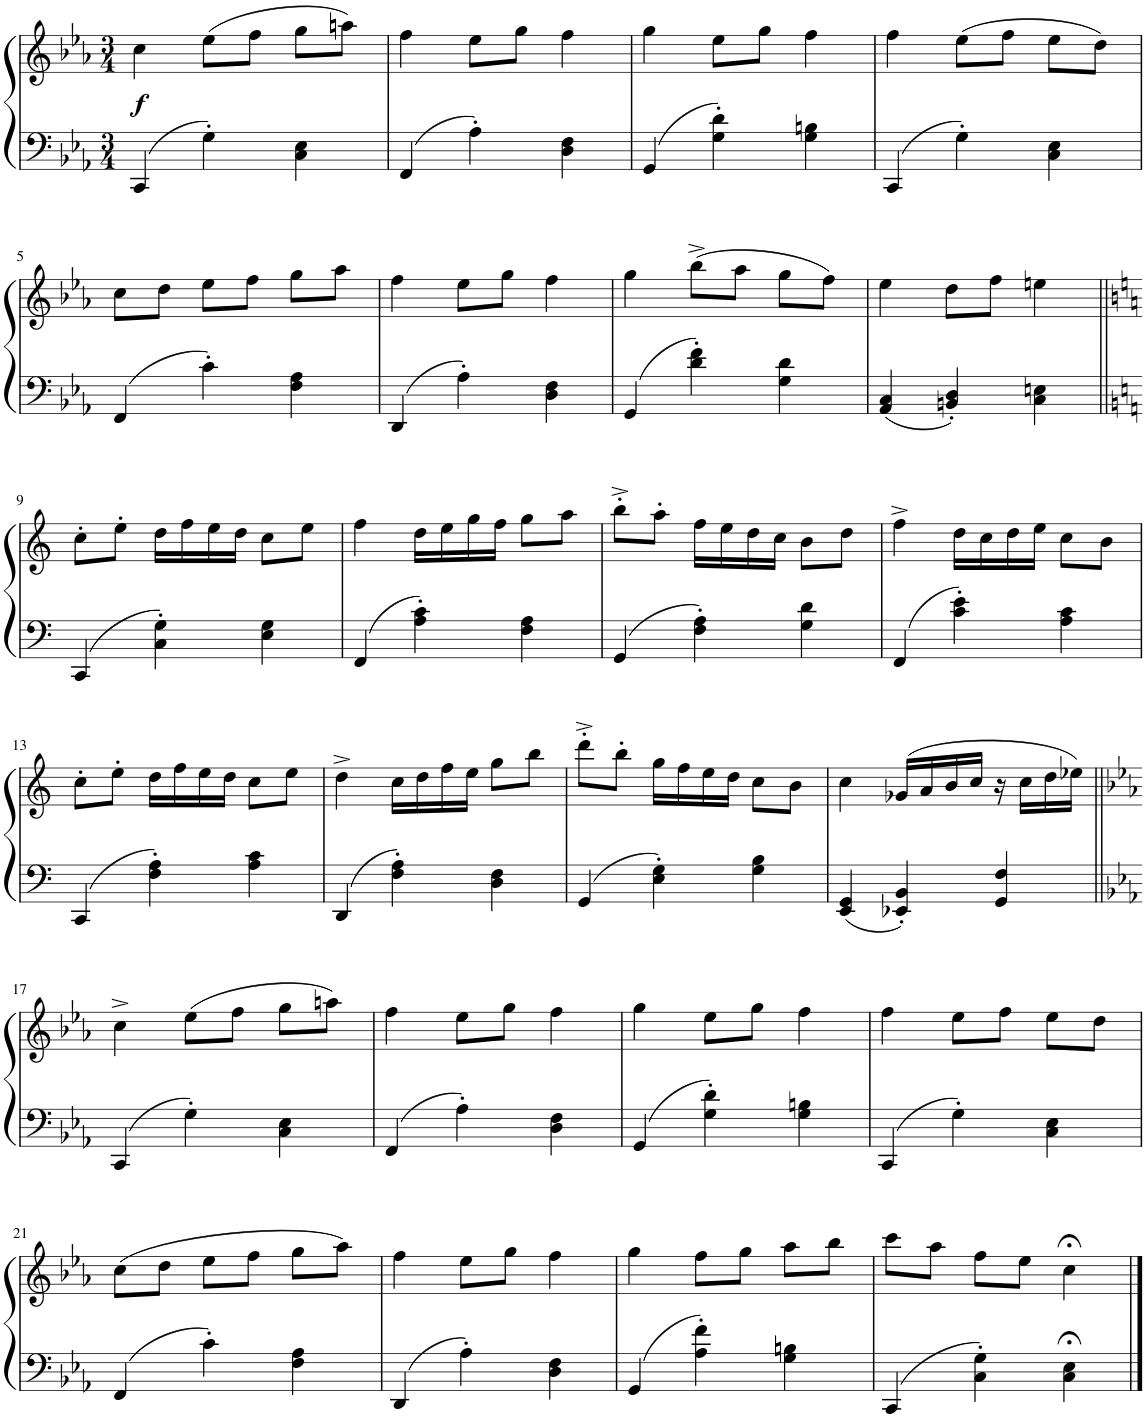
**kern	**kern	**dynam
*part1	*part1	*part1
*staff2	*staff1	*staff1/2
*I"ピアノ	*	*
*clefF4	*clefG2	*
*k[b-e-a-]	*k[b-e-a-]	*
*M3/4	*M3/4	*
=1	=1	=1
!	!	!LO:DY:b
4CC/	4cc\	f
4G'\	(8ee-\L	.
.	8ff\J	.
4C\ 4E-\	8gg\L	.
.	8aan\J)	.
=2	=2	=2
4FF/	4ff\	.
4A-'\	8ee-\L	.
.	8gg\J	.
4D\ 4F\	4ff\	.
=3	=3	=3
4GG/	4gg\	.
4G\' 4d\'	8ee-\L	.
.	8gg\J	.
4G\ 4Bn\	4ff\	.
=4	=4	=4
4CC/	4ff\	.
4G'\	(8ee-\L	.
.	8ff\J	.
4C\ 4E-\	8ee-\L	.
.	8dd\J)	.
!!LO:LB:g=z
=5	=5	=5
4FF/	8cc\L	.
.	8dd\J	.
4c'\	8ee-\L	.
.	8ff\J	.
4F\ 4A-\	8gg\L	.
.	8aa-\J	.
=6	=6	=6
4DD/	4ff\	.
4A-'\	8ee-\L	.
.	8gg\J	.
4D\ 4F\	4ff\	.
=7	=7	=7
4GG/	4gg\	.
4d\' 4f\'	(8bb-^\L	.
.	8aa-\J	.
4G\ 4d\	8gg\L	.
.	8ff\J)	.
=8	=8	=8
4AA-/ 4C/	4ee-\	.
4BBn/' 4D/'	8dd\L	.
.	8ff\J	.
4C\ 4En\	4een\	.
!!LO:LB:g=z
=9||	=9||	=9||
*k[]	*k[]	*
4CC/	8cc'\L	.
.	8ee'\J	.
4C\' 4G\'	16dd\LL	.
.	16ff\	.
.	16ee\	.
.	16dd\JJ	.
4E\ 4G\	8cc\L	.
.	8ee\J	.
=10	=10	=10
4FF/	4ff\	.
4A\' 4c\'	16dd\LL	.
.	16ee\	.
.	16gg\	.
.	16ff\JJ	.
4F\ 4A\	8gg\L	.
.	8aa\J	.
=11	=11	=11
4GG/	8bb'^\L	.
.	8aa'\J	.
4F\' 4A\'	16ff\LL	.
.	16ee\	.
.	16dd\	.
.	16cc\JJ	.
4G\ 4d\	8b\L	.
.	8dd\J	.
=12	=12	=12
4FF/	4ff^\	.
4c\' 4e\'	16dd\LL	.
.	16cc\	.
.	16dd\	.
.	16ee\JJ	.
4A\ 4c\	8cc\L	.
.	8b\J	.
!!LO:LB:g=z
=13	=13	=13
4CC/	8cc'\L	.
.	8ee'\J	.
4F\' 4A\'	16dd\LL	.
.	16ff\	.
.	16ee\	.
.	16dd\JJ	.
4A\ 4c\	8cc\L	.
.	8ee\J	.
=14	=14	=14
4DD/	4dd^\	.
4F\' 4A\'	16cc\LL	.
.	16dd\	.
.	16ff\	.
.	16ee\JJ	.
4D\ 4F\	8gg\L	.
.	8bb\J	.
=15	=15	=15
4GG/	8ddd'^\L	.
.	8bb'\J	.
4E\' 4G\'	16gg\LL	.
.	16ff\	.
.	16ee\	.
.	16dd\JJ	.
4G\ 4B\	8cc\L	.
.	8b\J	.
=16	=16	=16
4EE/ 4GG/	4cc\	.
4EE-X/' 4BB/'	(16g-X/LL	.
.	16a/	.
.	16b/	.
.	16cc/JJ	.
4GG/ 4F/	16r	.
.	16cc\LL	.
.	16dd\	.
.	16ee-X\JJ)	.
!!LO:LB:g=z
=17||	=17||	=17||
*k[b-e-a-]	*k[b-e-a-]	*
4CC/	4cc^\	.
4G'\	(8ee-\L	.
.	8ff\J	.
4C\ 4E-\	8gg\L	.
.	8aan\J)	.
=18	=18	=18
4FF/	4ff\	.
4A-'\	8ee-\L	.
.	8gg\J	.
4D\ 4F\	4ff\	.
=19	=19	=19
4GG/	4gg\	.
4G\' 4d\'	8ee-\L	.
.	8gg\J	.
4G\ 4Bn\	4ff\	.
=20	=20	=20
4CC/	4ff\	.
4G'\	8ee-\L	.
.	8ff\J	.
4C\ 4E-\	8ee-\L	.
.	8dd\J	.
!!LO:LB:g=z
=21	=21	=21
4FF/	(8cc\L	.
.	8dd\J	.
4c'\	8ee-\L	.
.	8ff\J	.
4F\ 4A-\	8gg\L	.
.	8aa-\J)	.
=22	=22	=22
4DD/	4ff\	.
4A-'\	8ee-\L	.
.	8gg\J	.
4D\ 4F\	4ff\	.
=23	=23	=23
4GG/	4gg\	.
4A-\' 4f\'	8ff\L	.
.	8gg\J	.
4G\ 4Bn\	8aa-\L	.
.	8bb-\J	.
=24	=24	=24
4CC/	8ccc\L	.
.	8aa-\J	.
4C\' 4G\'	8ff\L	.
.	8ee-\J	.
4C\;< 4E-\;<	4cc;<\	.
==	==	==
*-	*-	*-
